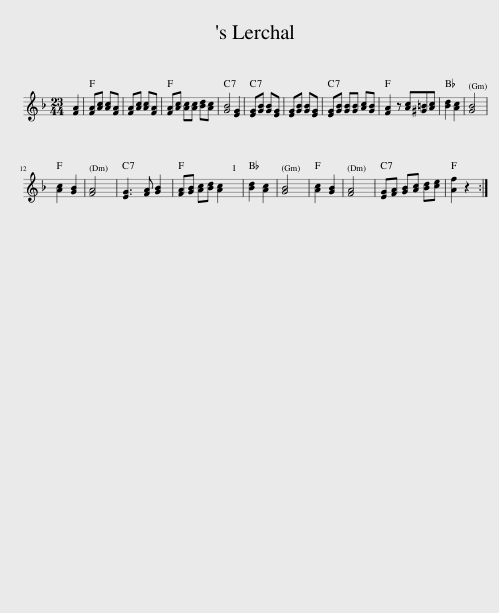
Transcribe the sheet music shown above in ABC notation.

X:1
L:1/8
M:23/44
I:linebreak $
K:F
V:1 treble
V:1
 [FA]2 | [FA][Ac] [Ac][FA] | [FA][Ac] [Ac][FA] | [FA][Ac] [Ac][Ac] [Bd][Ac] | [GB]4 [EG]2 | %5
 [EG][GB] [GB][EG] | [EG][GB] [GB][EG] | [EG][GB] [GB][GB] [Ac][GB] | [FA]2 z [Ac][^G=B][Ac] | [Bd]2 [Ac]2 | %10
 [GB]4 |$ [Ac]2 [GB]2 | [FA]4 | [EG]3 [FA] [GB]2 | [FA][GB] [Ac][Bd] [Ac]2 | %15
 [Bd]2 [Ac]2 | [GB]4 | [Ac]2 [GB]2 | [FA]4 | [EG][FA] [GB][Ac] [Bd][ce] | %20
 [Af]2 z2 :| %21
